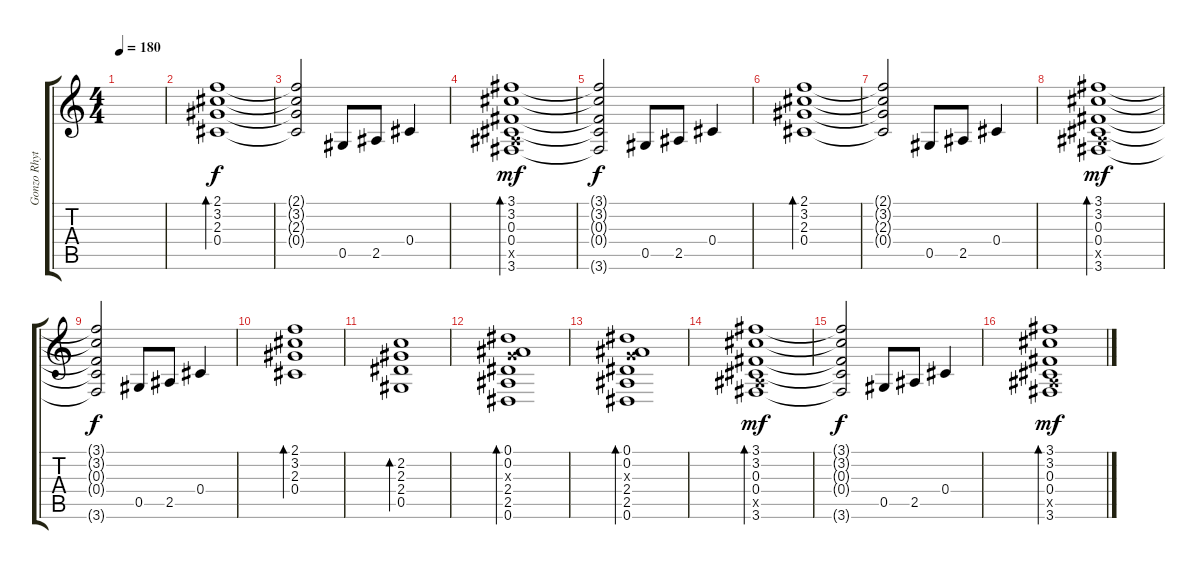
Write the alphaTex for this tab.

\track ("Gonzo Rhythm I" "Gonzo Rhyt") {instrument electricguitarclean}
\staff {score tabs}
\tuning (Eb4 Bb3 Gb3 Db3 Ab2 Eb2) {hide}
\ts (4 4)
\tempo 180
\clef g2
\ks c
|
(2.1 3.2 2.3 0.4).1{bd 120} |
(2.1{t} 3.2{t} 2.3{t} 0.4{t}).2 0.5.8 2.5.8 0.4.4 |
(3.1 3.2 0.3 0.4 2.5{x} 3.6).1{bd 120 dy mf} |
(3.1{t} 3.2{t} 0.3{t} 0.4{t} 3.6{t}).2{dy f} 0.5.8 2.5.8 0.4.4 |
(2.1 3.2 2.3 0.4).1{bd 120} |
(2.1{t} 3.2{t} 2.3{t} 0.4{t}).2 0.5.8 2.5.8 0.4.4 |
(3.1 3.2 0.3 0.4 2.5{x} 3.6).1{bd 120 dy mf} |
(3.1{t} 3.2{t} 0.3{t} 0.4{t} 3.6{t}).2{dy f} 0.5.8 2.5.8 0.4.4 |
(2.1 3.2 2.3 0.4).1{bd 120} |
(2.2 2.3 2.4 0.5).1{bd 120} |
(0.1 0.2 1.3{x} 2.4 2.5 0.6).1{bd 120} |
(0.1 0.2 1.3{x} 2.4 2.5 0.6).1{bd 120} |
(3.1 3.2 0.3 0.4 2.5{x} 3.6).1{bd 120 dy mf} |
(3.1{t} 3.2{t} 0.3{t} 0.4{t} 3.6{t}).2{dy f} 0.5.8 2.5.8 0.4.4 |
(3.1 3.2 0.3 0.4 2.5{x} 3.6).1{bd 120 dy mf}
